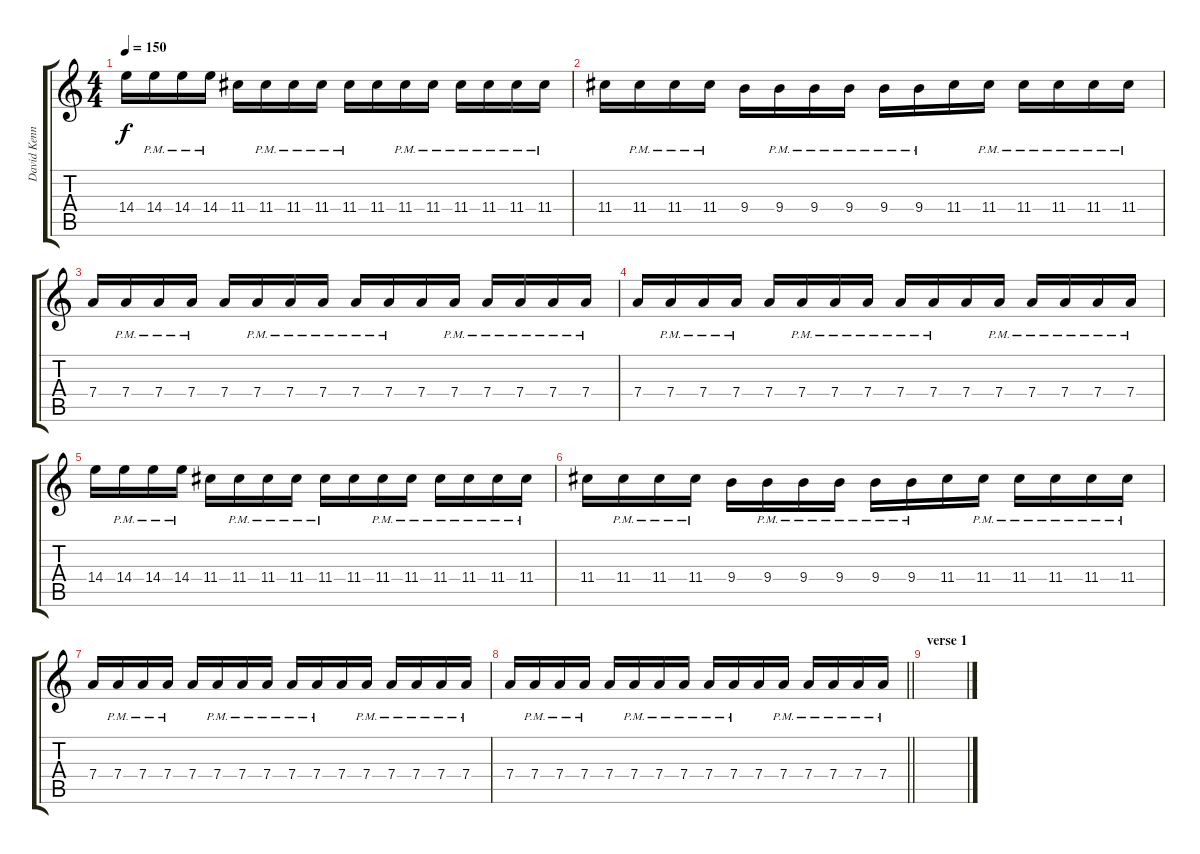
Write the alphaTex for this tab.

\track ("David Kennedy, guitar" "David Kenn") {instrument overdrivenguitar}
\staff {score tabs}
\tuning (E4 B3 G3 D3 A2 E2) {hide}
\ts (4 4)
\tempo 150
\clef g2
\ks c
14.4.16{dy f} 14.4{pm}.16 14.4{pm}.16 14.4{pm}.16 11.4.16 11.4{pm}.16 11.4{pm}.16 11.4{pm}.16 11.4{pm}.16 11.4.16 11.4{pm}.16 11.4{pm}.16 11.4{pm}.16 11.4{pm}.16 11.4{pm}.16 11.4{pm}.16 |
11.4.16 11.4{pm}.16 11.4{pm}.16 11.4{pm}.16 9.4.16 9.4{pm}.16 9.4{pm}.16 9.4{pm}.16 9.4{pm}.16 9.4{pm}.16 11.4.16 11.4{pm}.16 11.4{pm}.16 11.4{pm}.16 11.4{pm}.16 11.4{pm}.16 |
7.4.16 7.4{pm}.16 7.4{pm}.16 7.4{pm}.16 7.4.16 7.4{pm}.16 7.4{pm}.16 7.4{pm}.16 7.4{pm}.16 7.4{pm}.16 7.4.16 7.4{pm}.16 7.4{pm}.16 7.4{pm}.16 7.4{pm}.16 7.4{pm}.16 |
7.4.16 7.4{pm}.16 7.4{pm}.16 7.4{pm}.16 7.4.16 7.4{pm}.16 7.4{pm}.16 7.4{pm}.16 7.4{pm}.16 7.4{pm}.16 7.4.16 7.4{pm}.16 7.4{pm}.16 7.4{pm}.16 7.4{pm}.16 7.4{pm}.16 |
14.4.16 14.4{pm}.16 14.4{pm}.16 14.4{pm}.16 11.4.16 11.4{pm}.16 11.4{pm}.16 11.4{pm}.16 11.4{pm}.16 11.4.16 11.4{pm}.16 11.4{pm}.16 11.4{pm}.16 11.4{pm}.16 11.4{pm}.16 11.4{pm}.16 |
11.4.16 11.4{pm}.16 11.4{pm}.16 11.4{pm}.16 9.4.16 9.4{pm}.16 9.4{pm}.16 9.4{pm}.16 9.4{pm}.16 9.4{pm}.16 11.4.16 11.4{pm}.16 11.4{pm}.16 11.4{pm}.16 11.4{pm}.16 11.4{pm}.16 |
7.4.16 7.4{pm}.16 7.4{pm}.16 7.4{pm}.16 7.4.16 7.4{pm}.16 7.4{pm}.16 7.4{pm}.16 7.4{pm}.16 7.4{pm}.16 7.4.16 7.4{pm}.16 7.4{pm}.16 7.4{pm}.16 7.4{pm}.16 7.4{pm}.16 |
\barLineRight lightlight
7.4.16 7.4{pm}.16 7.4{pm}.16 7.4{pm}.16 7.4.16 7.4{pm}.16 7.4{pm}.16 7.4{pm}.16 7.4{pm}.16 7.4{pm}.16 7.4.16 7.4{pm}.16 7.4{pm}.16 7.4{pm}.16 7.4{pm}.16 7.4{pm}.16 |
\section ("" "verse 1")
